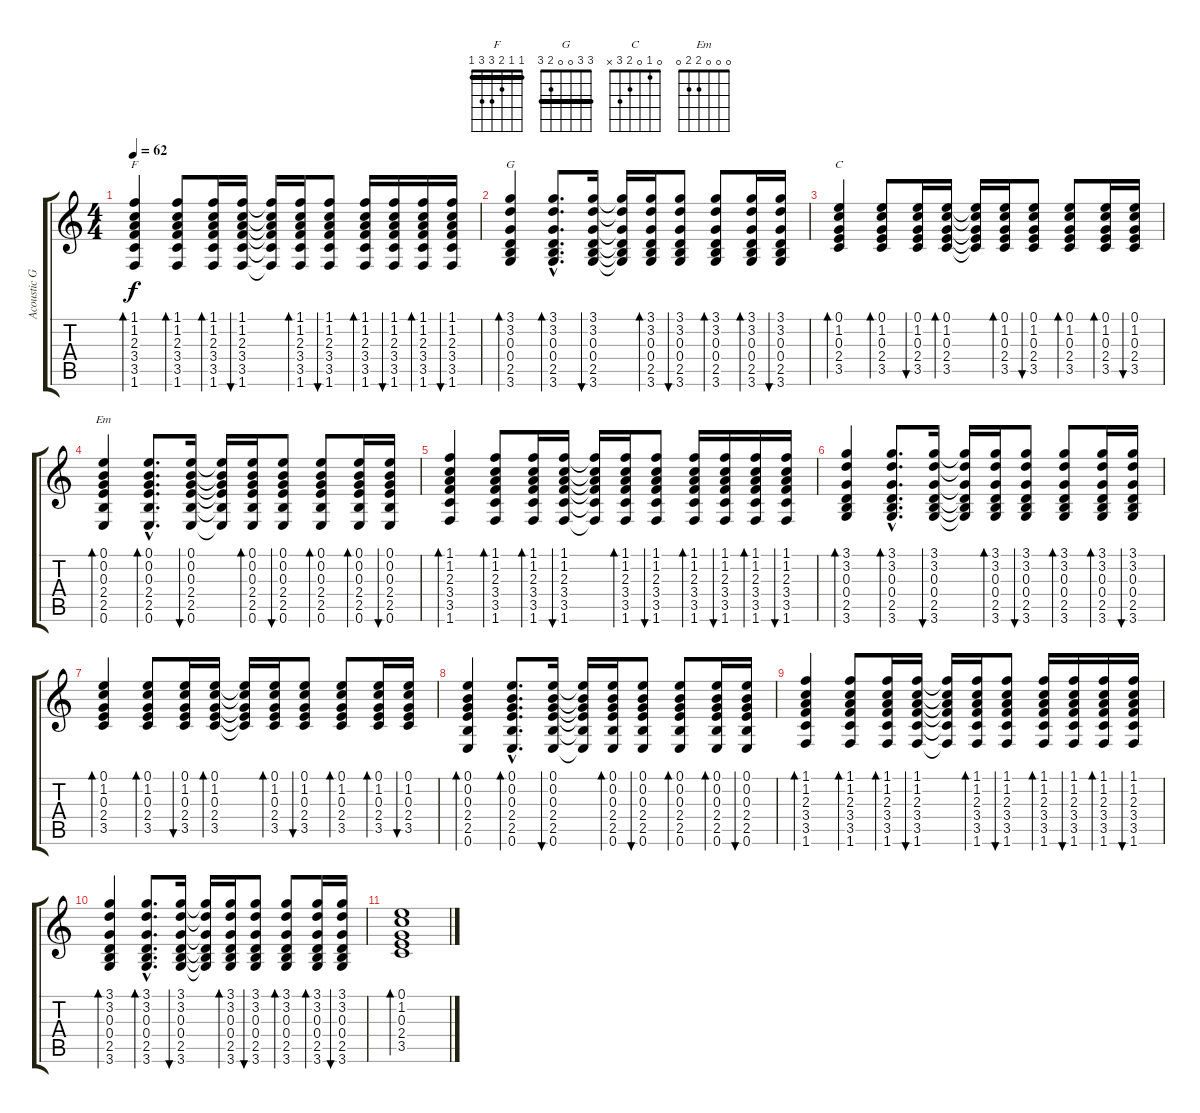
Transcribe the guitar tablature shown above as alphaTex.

\track ("Acoustic Guitar 3 [Duff]" "Acoustic G") {instrument acousticguitarsteel}
\staff {score tabs}
\tuning (E4 B3 G3 D3 A2 E2) {hide}
\chord ("F" 1 1 2 3 3 1) {barre 1}
\chord ("G" 3 3 0 0 2 3) {barre 3}
\chord ("C" 0 1 0 2 3 x)
\chord ("Em" 0 0 0 2 2 0)
\ts (4 4)
\tempo 62
\clef g2
\ks c
(1.1 1.2 2.3 3.4 3.5 1.6).4{bd 60 ch "F" dy f} (1.1 1.2 2.3 3.4 3.5 1.6).8{bd 60} (1.1 1.2 2.3 3.4 3.5 1.6).16{bd 30} (1.1 1.2 2.3 3.4 3.5 1.6).16{bu 30} (1.1{t} 1.2{t} 2.3{t} 3.4{t} 3.5{t} 1.6{t}).16 (1.1 1.2 2.3 3.4 3.5 1.6).16{bd 30} (1.1 1.2 2.3 3.4 3.5 1.6).8{bu 30} (1.1 1.2 2.3 3.4 3.5 1.6).16{bd 30} (1.1 1.2 2.3 3.4 3.5 1.6).16{bu 30} (1.1 1.2 2.3 3.4 3.5 1.6).16{bd 30} (1.1 1.2 2.3 3.4 3.5 1.6).16{bu 30} |
(3.1 3.2 0.3 0.4 2.5 3.6).4{bd 60 ch "G"} (3.1{hac} 3.2{hac} 0.3{hac} 0.4{hac} 2.5{hac} 3.6{hac}).8{d bd 60} (3.1 3.2 0.3 0.4 2.5 3.6).16{bu 30} (3.1{t} 3.2{t} 0.3{t} 0.4{t} 2.5{t} 3.6{t}).16 (3.1 3.2 0.3 0.4 2.5 3.6).16{bd 30} (3.1 3.2 0.3 0.4 2.5 3.6).8{bu 30} (3.1 3.2 0.3 0.4 2.5 3.6).8{bd 30} (3.1 3.2 0.3 0.4 2.5 3.6).16{bd 30} (3.1 3.2 0.3 0.4 2.5 3.6).16{bu 30} |
(0.1 1.2 0.3 2.4 3.5).4{bd 60 ch "C"} (0.1 1.2 0.3 2.4 3.5).8{bd 60} (0.1 1.2 0.3 2.4 3.5).16{bu 30} (0.1 1.2 0.3 2.4 3.5).16{bd 30} (0.1{t} 1.2{t} 0.3{t} 2.4{t} 3.5{t}).16 (0.1 1.2 0.3 2.4 3.5).16{bd 30} (0.1 1.2 0.3 2.4 3.5).8{bu 30} (0.1 1.2 0.3 2.4 3.5).8{bd 30} (0.1 1.2 0.3 2.4 3.5).16{bd 30} (0.1 1.2 0.3 2.4 3.5).16{bu 30} |
(0.1 0.2 0.3 2.4 2.5 0.6).4{bd 60 ch "Em"} (0.1{hac} 0.2{hac} 0.3{hac} 2.4{hac} 2.5{hac} 0.6{hac}).8{d bd 60} (0.1 0.2 0.3 2.4 2.5 0.6).16{bu 30} (0.1{t} 0.2{t} 0.3{t} 2.4{t} 2.5{t} 0.6{t}).16 (0.1 0.2 0.3 2.4 2.5 0.6).16{bd 30} (0.1 0.2 0.3 2.4 2.5 0.6).8{bu 30} (0.1 0.2 0.3 2.4 2.5 0.6).8{bd 30} (0.1 0.2 0.3 2.4 2.5 0.6).16{bd 30} (0.1 0.2 0.3 2.4 2.5 0.6).16{bu 30} |
(1.1 1.2 2.3 3.4 3.5 1.6).4{bd 60} (1.1 1.2 2.3 3.4 3.5 1.6).8{bd 60} (1.1 1.2 2.3 3.4 3.5 1.6).16{bd 30} (1.1 1.2 2.3 3.4 3.5 1.6).16{bu 30} (1.1{t} 1.2{t} 2.3{t} 3.4{t} 3.5{t} 1.6{t}).16 (1.1 1.2 2.3 3.4 3.5 1.6).16{bd 30} (1.1 1.2 2.3 3.4 3.5 1.6).8{bu 30} (1.1 1.2 2.3 3.4 3.5 1.6).16{bd 30} (1.1 1.2 2.3 3.4 3.5 1.6).16{bu 30} (1.1 1.2 2.3 3.4 3.5 1.6).16{bd 30} (1.1 1.2 2.3 3.4 3.5 1.6).16{bu 30} |
(3.1 3.2 0.3 0.4 2.5 3.6).4{bd 60} (3.1{hac} 3.2{hac} 0.3{hac} 0.4{hac} 2.5{hac} 3.6{hac}).8{d bd 60} (3.1 3.2 0.3 0.4 2.5 3.6).16{bu 30} (3.1{t} 3.2{t} 0.3{t} 0.4{t} 2.5{t} 3.6{t}).16 (3.1 3.2 0.3 0.4 2.5 3.6).16{bd 30} (3.1 3.2 0.3 0.4 2.5 3.6).8{bu 30} (3.1 3.2 0.3 0.4 2.5 3.6).8{bd 30} (3.1 3.2 0.3 0.4 2.5 3.6).16{bd 30} (3.1 3.2 0.3 0.4 2.5 3.6).16{bu 30} |
(0.1 1.2 0.3 2.4 3.5).4{bd 60} (0.1 1.2 0.3 2.4 3.5).8{bd 60} (0.1 1.2 0.3 2.4 3.5).16{bu 30} (0.1 1.2 0.3 2.4 3.5).16{bd 30} (0.1{t} 1.2{t} 0.3{t} 2.4{t} 3.5{t}).16 (0.1 1.2 0.3 2.4 3.5).16{bd 30} (0.1 1.2 0.3 2.4 3.5).8{bu 30} (0.1 1.2 0.3 2.4 3.5).8{bd 30} (0.1 1.2 0.3 2.4 3.5).16{bd 30} (0.1 1.2 0.3 2.4 3.5).16{bu 30} |
(0.1 0.2 0.3 2.4 2.5 0.6).4{bd 60} (0.1{hac} 0.2{hac} 0.3{hac} 2.4{hac} 2.5{hac} 0.6{hac}).8{d bd 60} (0.1 0.2 0.3 2.4 2.5 0.6).16{bu 30} (0.1{t} 0.2{t} 0.3{t} 2.4{t} 2.5{t} 0.6{t}).16 (0.1 0.2 0.3 2.4 2.5 0.6).16{bd 30} (0.1 0.2 0.3 2.4 2.5 0.6).8{bu 30} (0.1 0.2 0.3 2.4 2.5 0.6).8{bd 30} (0.1 0.2 0.3 2.4 2.5 0.6).16{bd 30} (0.1 0.2 0.3 2.4 2.5 0.6).16{bu 30} |
(1.1 1.2 2.3 3.4 3.5 1.6).4{bd 60} (1.1 1.2 2.3 3.4 3.5 1.6).8{bd 60} (1.1 1.2 2.3 3.4 3.5 1.6).16{bd 30} (1.1 1.2 2.3 3.4 3.5 1.6).16{bu 30} (1.1{t} 1.2{t} 2.3{t} 3.4{t} 3.5{t} 1.6{t}).16 (1.1 1.2 2.3 3.4 3.5 1.6).16{bd 30} (1.1 1.2 2.3 3.4 3.5 1.6).8{bu 30} (1.1 1.2 2.3 3.4 3.5 1.6).16{bd 30} (1.1 1.2 2.3 3.4 3.5 1.6).16{bu 30} (1.1 1.2 2.3 3.4 3.5 1.6).16{bd 30} (1.1 1.2 2.3 3.4 3.5 1.6).16{bu 30} |
(3.1 3.2 0.3 0.4 2.5 3.6).4{bd 60} (3.1{hac} 3.2{hac} 0.3{hac} 0.4{hac} 2.5{hac} 3.6{hac}).8{d bd 60} (3.1 3.2 0.3 0.4 2.5 3.6).16{bu 30} (3.1{t} 3.2{t} 0.3{t} 0.4{t} 2.5{t} 3.6{t}).16 (3.1 3.2 0.3 0.4 2.5 3.6).16{bd 30} (3.1 3.2 0.3 0.4 2.5 3.6).8{bu 30} (3.1 3.2 0.3 0.4 2.5 3.6).8{bd 30} (3.1 3.2 0.3 0.4 2.5 3.6).16{bd 30} (3.1 3.2 0.3 0.4 2.5 3.6).16{bu 30} |
(0.1 1.2 0.3 2.4 3.5).1{bd 60}
